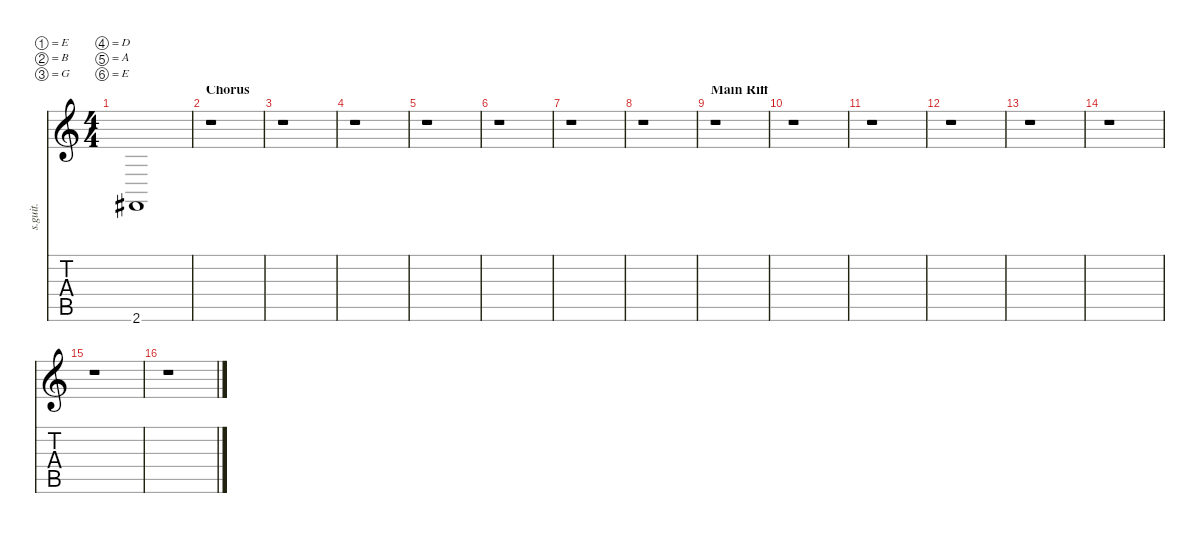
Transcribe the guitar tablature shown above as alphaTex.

\defaultSystemsLayout 4
\hideDynamics
\bracketExtendMode nobrackets
\track ("Synth Bass" "s.guit.") {instrument synthbass2}
\staff {score tabs}
\tuning (E4 B3 G3 D3 A2 E1)
\ts (4 4)
\tempo (124 hide)
\clef g2
\ks c
2.6{t acc #}.1{lyrics (0 "") lyrics (1 "") lyrics (2 "") lyrics (3 "") lyrics (4 "") dy ppp} |
\section ("" "Chorus")
r.1 |
r.1 |
r.1 |
r.1 |
r.1 |
r.1 |
r.1 |
\section ("" "Main Riff")
r.1 |
r.1 |
r.1 |
r.1 |
r.1 |
r.1 |
r.1 |
r.1
